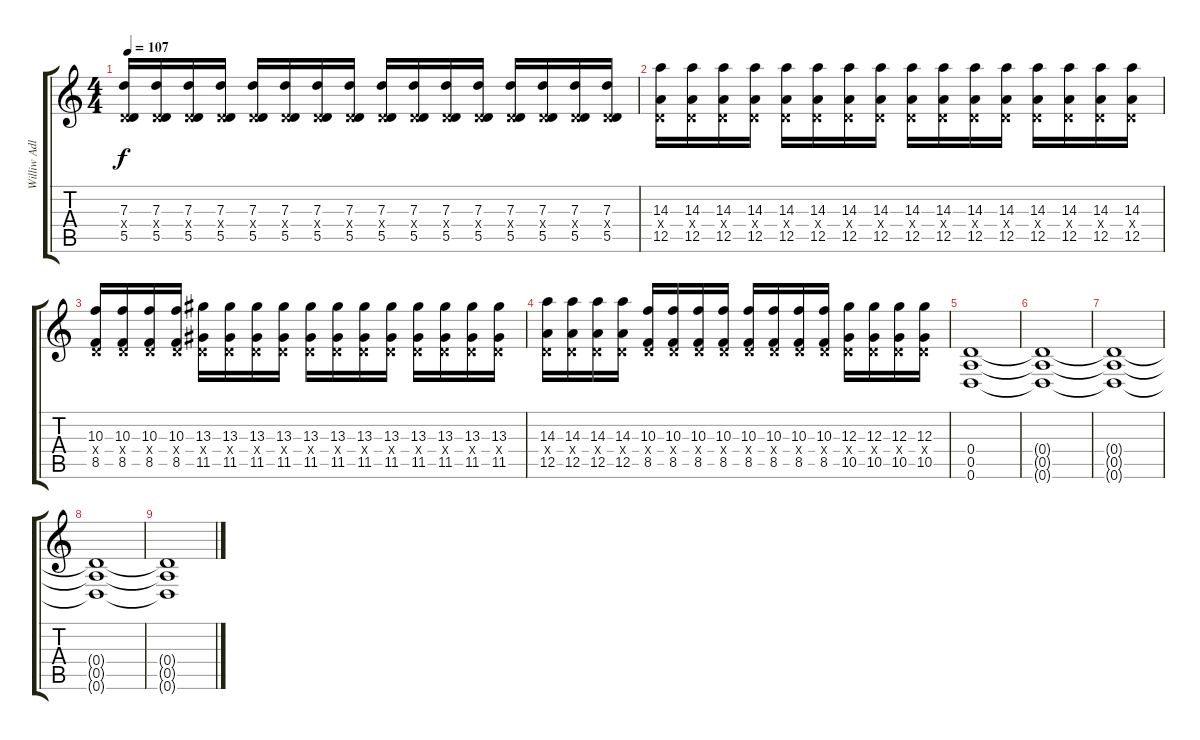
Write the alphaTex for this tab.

\track ("Williw Adler" "Williw Adl") {instrument distortionguitar}
\staff {score tabs}
\tuning (E4 B3 G3 D3 A2 D2) {hide}
\ts (4 4)
\tempo 107
\clef g2
\ks c
(7.3 0.4{x} 5.5).16{dy f} (7.3 0.4{x} 5.5).16 (7.3 0.4{x} 5.5).16 (7.3 0.4{x} 5.5).16 (7.3 0.4{x} 5.5).16 (7.3 0.4{x} 5.5).16 (7.3 0.4{x} 5.5).16 (7.3 0.4{x} 5.5).16 (7.3 0.4{x} 5.5).16 (7.3 0.4{x} 5.5).16 (7.3 0.4{x} 5.5).16 (7.3 0.4{x} 5.5).16 (7.3 0.4{x} 5.5).16 (7.3 0.4{x} 5.5).16 (7.3 0.4{x} 5.5).16 (7.3 0.4{x} 5.5).16 |
(14.3 0.4{x} 12.5).16 (14.3 0.4{x} 12.5).16 (14.3 0.4{x} 12.5).16 (14.3 0.4{x} 12.5).16 (14.3 0.4{x} 12.5).16 (14.3 0.4{x} 12.5).16 (14.3 0.4{x} 12.5).16 (14.3 0.4{x} 12.5).16 (14.3 0.4{x} 12.5).16 (14.3 0.4{x} 12.5).16 (14.3 0.4{x} 12.5).16 (14.3 0.4{x} 12.5).16 (14.3 0.4{x} 12.5).16 (14.3 0.4{x} 12.5).16 (14.3 0.4{x} 12.5).16 (14.3 0.4{x} 12.5).16 |
(10.3 0.4{x} 8.5).16 (10.3 0.4{x} 8.5).16 (10.3 0.4{x} 8.5).16 (10.3 0.4{x} 8.5).16 (13.3 0.4{x} 11.5).16 (13.3 0.4{x} 11.5).16 (13.3 0.4{x} 11.5).16 (13.3 0.4{x} 11.5).16 (13.3 0.4{x} 11.5).16 (13.3 0.4{x} 11.5).16 (13.3 0.4{x} 11.5).16 (13.3 0.4{x} 11.5).16 (13.3 0.4{x} 11.5).16 (13.3 0.4{x} 11.5).16 (13.3 0.4{x} 11.5).16 (13.3 0.4{x} 11.5).16 |
(14.3 0.4{x} 12.5).16 (14.3 0.4{x} 12.5).16 (14.3 0.4{x} 12.5).16 (14.3 0.4{x} 12.5).16 (10.3 0.4{x} 8.5).16 (10.3 0.4{x} 8.5).16 (10.3 0.4{x} 8.5).16 (10.3 0.4{x} 8.5).16 (10.3 0.4{x} 8.5).16 (10.3 0.4{x} 8.5).16 (10.3 0.4{x} 8.5).16 (10.3 0.4{x} 8.5).16 (12.3 0.4{x} 10.5).16 (12.3 0.4{x} 10.5).16 (12.3 0.4{x} 10.5).16 (12.3 0.4{x} 10.5).16 |
(0.4 0.5 0.6).1 |
(0.4{t} 0.5{t} 0.6{t}).1 |
(0.4{t} 0.5{t} 0.6{t}).1 |
(0.4{t} 0.5{t} 0.6{t}).1 |
(0.4{t} 0.5{t} 0.6{t}).1
